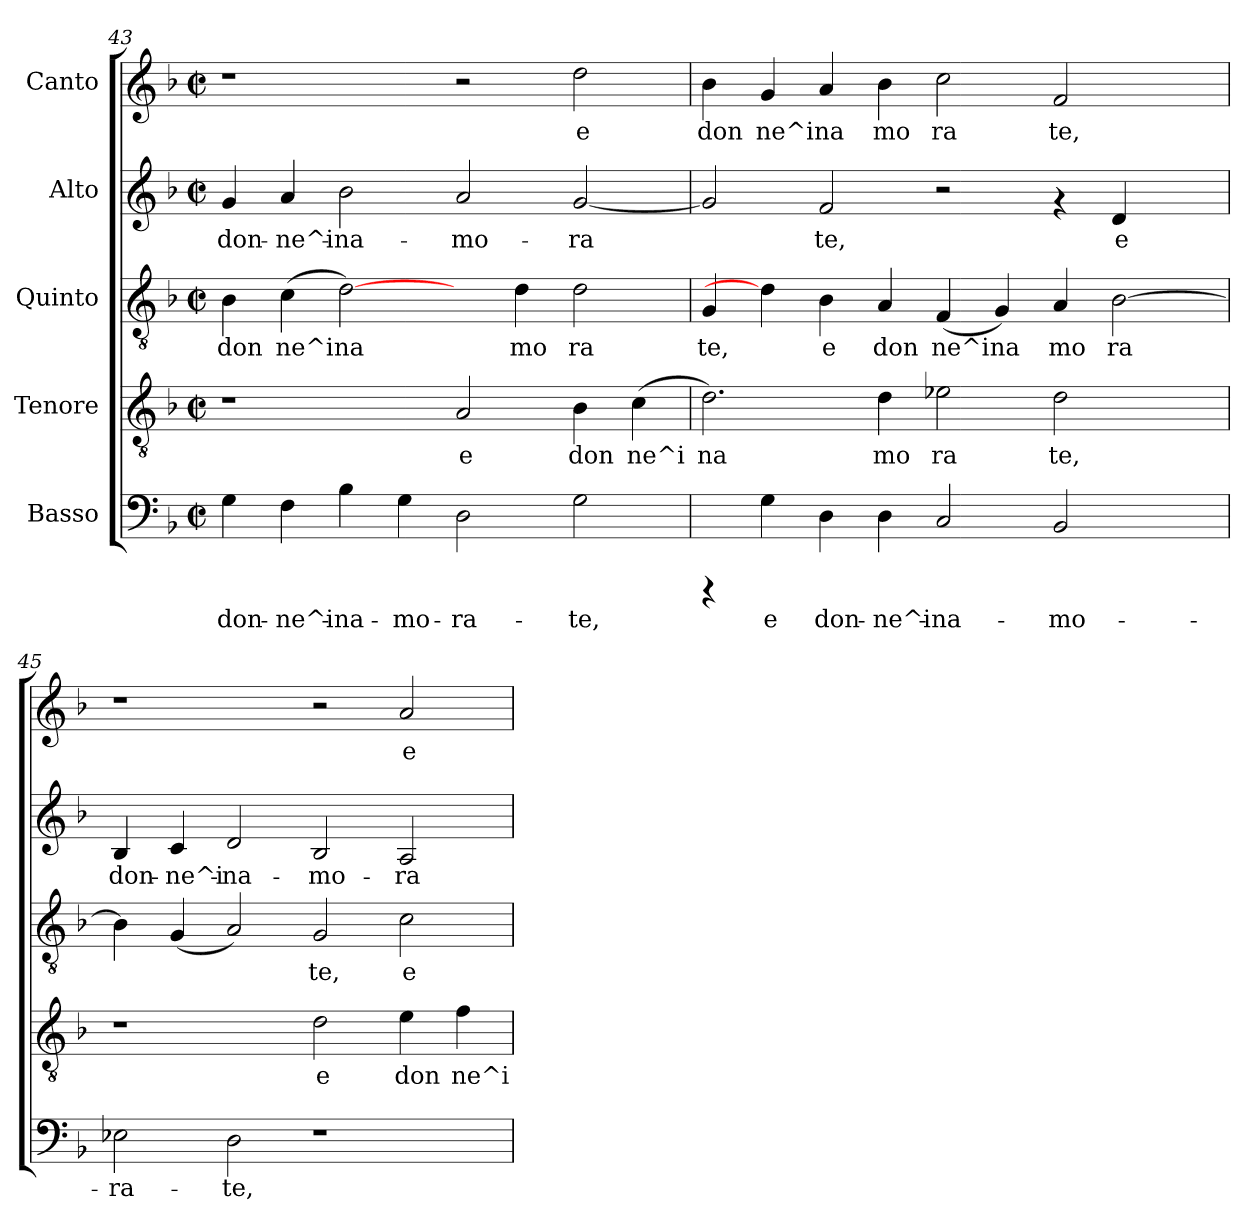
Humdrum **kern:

**kern	**text	**kern	**text	**kern	**text	**kern	**text	**kern	**text
*part5	*part5	*part4	*part4	*part3	*part3	*part2	*part2	*part1	*part1
*staff5	*staff5	*staff4	*staff4	*staff3	*staff3	*staff2	*staff2	*staff1	*staff1
*I"Basso	*	*I"Tenore	*	*I"Quinto	*	*I"Alto	*	*I"Canto	*
*clefF4	*	*clefGv2	*	*clefGv2	*	*clefG2	*	*clefG2	*
*k[b-]	*	*k[b-]	*	*k[b-]	*	*k[b-]	*	*k[b-]	*
*F:	*	*F:	*	*F:	*	*F:	*	*F:	*
*M2/2	*	*M2/2	*	*M2/2	*	*M2/2	*	*M2/2	*
*met(c|)	*	*met(c|)	*	*met(c|)	*	*met(c|)	*	*met(c|)	*
=43	=43	=43	=43	=43	=43	=43	=43	=43	=43
!	!LO:LY:b:cj	!	!	!	!LO:LY:b:cj	!	!LO:LY:b:cj	!	!
4G\	don-	1r	.	4B-\	don	4g/	don-	1r	.
!	!LO:LY:b:cj	!	!	!	!LO:LY:b:cj	!	!LO:LY:b:cj	!	!
4F\	-ne^i-	.	.	(>4c\	ne^i	4a/	-ne^i-	.	.
!	!LO:LY:b:cj	!	!	!	!LO:LY:b:cj	!	!LO:LY:b:cj	!	!
4B-\	-na-	.	.	[2d\)	na	2b-\	-na-	.	.
!	!LO:LY:b:cj	!	!	!	!	!	!	!	!
4G\	-mo-	.	.	.	.	.	.	.	.
!	!LO:LY:b:cj	!	!LO:LY:b:cj	!	!	!	!LO:LY:b:cj	!	!
2D\	-ra-	2A/	e	4ryy	.	2a/	-mo-	2r	.
!	!	!	!	!	!LO:LY:b:cj	!	!	!	!
.	.	.	.	4d\	mo	.	.	.	.
!	!LO:LY:b:cj	!	!LO:LY:b:cj	!	!LO:LY:b:cj	!	!LO:LY:b:cj	!	!LO:LY:b:cj
2G\	-te,	4B-\	don	2d\	ra	[<2g/	-ra-	2dd\	e
!	!	!	!LO:LY:b:cj	!	!	!	!	!	!
.	.	(<4c\	ne^i	.	.	.	.	.	.
=44	=44	=44	=44	=44	=44	=44	=44	=44	=44
!	!	!	!LO:LY:b:cj	!	!LO:LY:b:cj	!	!LO:LY:b:cj	!	!LO:LY:b:cj
4rCCC	.	2.d\)	na	4G/	te,	2g/]	--	4b-\	don
!	!LO:LY:b:cj	!	!	!	!	!	!	!	!LO:LY:b:cj
4G\	e	.	.	4d\]	.	.	.	4g/	ne^i
!	!LO:LY:b:cj	!	!	!	!LO:LY:b:cj	!	!LO:LY:b:cj	!	!LO:LY:b:cj
4D\	don-	.	.	4B-\	e	2f/	-te,	4a/	na
!	!LO:LY:b:cj	!	!LO:LY:b:cj	!	!LO:LY:b:cj	!	!	!	!LO:LY:b:cj
4D\	-ne^i-	4d\	mo	4A/	don	.	.	4b-\	mo
!	!LO:LY:b:cj	!	!LO:LY:b:cj	!	!LO:LY:b:cj	!	!	!	!LO:LY:b:cj
2C/	-na-	2e-X\	ra	(<4F/	ne^i	2r	.	2cc\	ra
!	!	!	!	!	!LO:LY:b:cj	!	!	!	!
.	.	.	.	4G/)	na	.	.	.	.
!	!LO:LY:b:cj	!	!LO:LY:b:cj	!	!LO:LY:b:cj	!	!	!	!LO:LY:b:cj
2BB-/	-mo-	2d\	te,	4A/	mo	4rf	.	2f/	te,
!	!	!	!	!	!LO:LY:b:cj	!	!LO:LY:b:cj	!	!
.	.	.	.	[>2B-\	ra	4d/	e	.	.
4ryy	.	4ryy	.	.	.	4ryy	.	4ryy	.
=45	=45	=45	=45	=45	=45	=45	=45	=45	=45
!	!LO:LY:b:cj	!	!	!	!LO:LY:b:cj	!	!LO:LY:b:cj	!	!
2E-\	-ra-	1r	.	4B-\]	.	4B-/	don-	1r	.
!	!	!	!	!	!LO:LY:b:cj	!	!LO:LY:b:cj	!	!
.	.	.	.	(>4G/	.	4c/	-ne^i-	.	.
!	!LO:LY:b:cj	!	!	!	!LO:LY:b:cj	!	!LO:LY:b:cj	!	!
2D\	-te,	.	.	2A/)	.	2d/	-na-	.	.
!	!	!	!LO:LY:b:cj	!	!LO:LY:b:cj	!	!LO:LY:b:cj	!	!
1r	.	2d\	e	2G/	te,	2B-/	-mo-	2r	.
!	!	!	!LO:LY:b:cj	!	!LO:LY:b:cj	!	!LO:LY:b:cj	!	!LO:LY:b:cj
.	.	4e\	don	2c\	e	2A/	-ra-	2a/	e
!	!	!	!LO:LY:b:cj	!	!	!	!	!	!
.	.	4f\	ne^i	.	.	.	.	.	.
=	=	=	=	=	=	=	=	=	=
*-	*-	*-	*-	*-	*-	*-	*-	*-	*-
